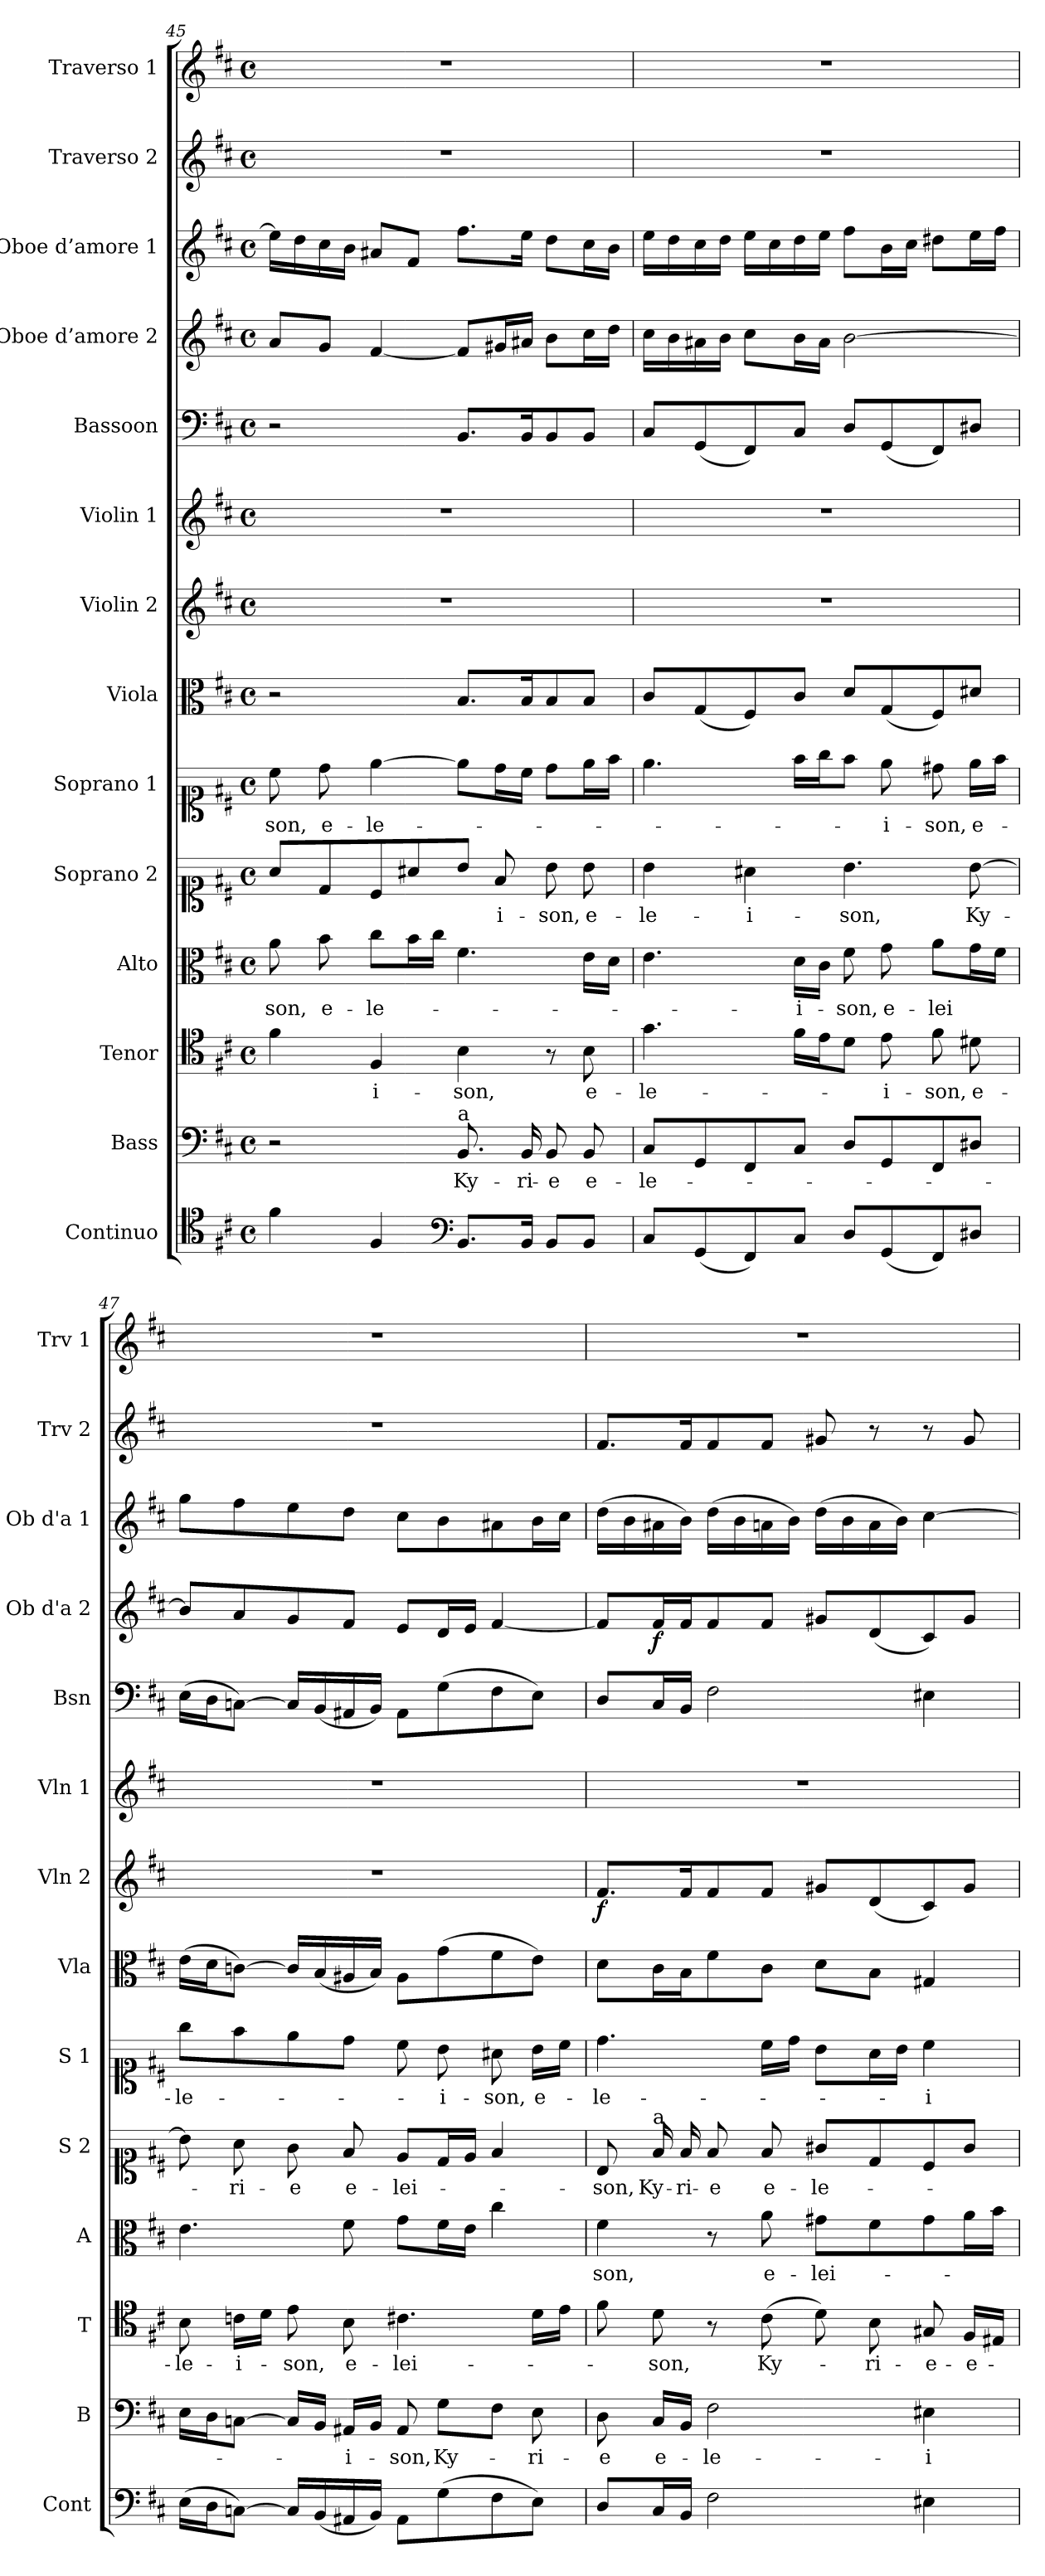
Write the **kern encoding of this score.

**kern	**kern	**text	**kern	**text	**kern	**text	**kern	**text	**kern	**text	**kern	**kern	**dynam	**kern	**kern	**kern	**dynam	**kern	**kern	**kern
*part14	*part13	*part13	*part12	*part12	*part11	*part11	*part10	*part10	*part9	*part9	*part8	*part7	*part7	*part6	*part5	*part4	*part4	*part3	*part2	*part1
*staff14	*staff13	*staff13	*staff12	*staff12	*staff11	*staff11	*staff10	*staff10	*staff9	*staff9	*staff8	*staff7	*staff7	*staff6	*staff5	*staff4	*staff4	*staff3	*staff2	*staff1
*I"Continuo	*I"Bass	*	*I"Tenor	*	*I"Alto	*	*I"Soprano 2	*	*I"Soprano 1	*	*I"Viola	*I"Violin 2	*	*I"Violin 1	*I"Bassoon	*I"Oboe d’amore 2	*	*I"Oboe d’amore 1	*I"Traverso 2	*I"Traverso 1
*I'Cont	*I'B	*	*I'T	*	*I'A	*	*I'S 2	*	*I'S 1	*	*I'Vla	*I'Vln 2	*	*I'Vln 1	*I'Bsn	*I'Ob d'a 2	*	*I'Ob d'a 1	*I'Trv 2	*I'Trv 1
*clefC4	*clefF4	*	*clefC4	*	*clefC3	*	*clefC1	*	*clefC1	*	*clefC3	*clefG2	*	*clefG2	*clefF4	*clefG2	*	*clefG2	*clefG2	*clefG2
*k[f#c#]	*k[f#c#]	*	*k[f#c#]	*	*k[f#c#]	*	*k[f#c#]	*	*k[f#c#]	*	*k[f#c#]	*k[f#c#]	*	*k[f#c#]	*k[f#c#]	*k[f#c#]	*	*k[f#c#]	*k[f#c#]	*k[f#c#]
*M4/4	*M4/4	*	*M4/4	*	*M4/4	*	*M4/4	*	*M4/4	*	*M4/4	*M4/4	*	*M4/4	*M4/4	*M4/4	*	*M4/4	*M4/4	*M4/4
*met(c)	*met(c)	*	*met(c)	*	*met(c)	*	*met(c)	*	*met(c)	*	*met(c)	*met(c)	*	*met(c)	*met(c)	*met(c)	*	*met(c)	*met(c)	*met(c)
=45	=45	=45	=45	=45	=45	=45	=45	=45	=45	=45	=45	=45	=45	=45	=45	=45	=45	=45	=45	=45
!	!	!	!	!	!	!LO:LY:b	!	!	!	!LO:LY:b	!	!	!	!	!	!	!	!	!	!
4f#\	2r	.	4f#\	.	8a\	son,	8a/L	.	8cc#\	-son,	2r	1r	.	1r	2r	8a/L	.	16ee\LL]	1r	1r
.	.	.	.	.	.	.	.	.	.	.	.	.	.	.	.	.	.	16dd\	.	.
!	!	!	!	!	!	!LO:LY:b	!	!	!	!LO:LY:b	!	!	!	!	!	!	!	!	!	!
.	.	.	.	.	8b\	e-	8d/	.	8dd\	e-	.	.	.	.	.	8g/J	.	16cc#\	.	.
.	.	.	.	.	.	.	.	.	.	.	.	.	.	.	.	.	.	16b\JJ	.	.
!	!	!	!	!LO:LY:b	!	!LO:LY:b	!	!	!	!LO:LY:b	!	!	!	!	!	!	!	!	!	!
4F#/	.	.	4F#/	-i-	8cc#\L	-le-	8c#/	.	[4ee\	-le-	.	.	.	.	.	[4f#/	.	8a#X/L	.	.
.	.	.	.	.	16b\L	.	8a#X/	.	.	.	.	.	.	.	.	.	.	8f#/J	.	.
.	.	.	.	.	16cc#\JJ	.	.	.	.	.	.	.	.	.	.	.	.	.	.	.
*clefF4	*	*	*	*	*	*	*	*	*	*	*	*	*	*	*	*	*	*	*	*
!	!LO:TX:a:t=a	!	!	!	!	!	!	!	!	!	!	!	!	!	!	!	!	!	!	!
!	!	!LO:LY:b	!	!LO:LY:b	!	!	!	!	!	!	!	!	!	!	!	!	!	!	!	!
8.BB/L	8.BB/	Ky-	4B\	-son,	4.f#\	.	8b/J	.	8ee\L]	.	8.B/L	.	.	.	8.BB/L	8f#/L]	.	8.ff#\L	.	.
!	!	!	!	!	!	!	!	!LO:LY:b	!	!	!	!	!	!	!	!	!	!	!	!
.	.	.	.	.	.	.	8f#/	-i-	16dd\L	.	.	.	.	.	.	16g#X/L	.	.	.	.
!	!	!LO:LY:b	!	!	!	!	!	!	!	!	!	!	!	!	!	!	!	!	!	!
16BB/Jk	16BB/	-ri-	.	.	.	.	.	.	16cc#\JJ	.	16B/K	.	.	.	16BB/K	16a#X/JJ	.	16ee\Jk	.	.
!	!	!LO:LY:b	!	!	!	!	!	!LO:LY:b	!	!	!	!	!	!	!	!	!	!	!	!
8BB/L	8BB/	-e	8r	.	.	.	8b\	-son,	8dd\L	.	8B/	.	.	.	8BB/	8b\L	.	8dd\L	.	.
!	!	!LO:LY:b	!	!LO:LY:b	!	!	!	!LO:LY:b	!	!	!	!	!	!	!	!	!	!	!	!
8BB/J	8BB/	e-	8B\	e-	16e\LL	.	8b\	e-	16ee\L	.	8B/J	.	.	.	8BB/J	16cc#\L	.	16cc#\L	.	.
.	.	.	.	.	16d\JJ	.	.	.	16ff#\JJ	.	.	.	.	.	.	16dd\JJ	.	16b\JJ	.	.
!!LO:PB:g=z
=46	=46	=46	=46	=46	=46	=46	=46	=46	=46	=46	=46	=46	=46	=46	=46	=46	=46	=46	=46	=46
!	!	!LO:LY:b	!	!LO:LY:b	!	!	!	!LO:LY:b	!	!	!	!	!	!	!	!	!	!	!	!
8C#/L	8C#/L	-le-	4.g\	-le-	4.e\	.	4b\	-le-	4.ee\	.	8c#/L	1r	.	1r	8C#/L	16cc#\LL	.	16ee\LL	1r	1r
.	.	.	.	.	.	.	.	.	.	.	.	.	.	.	.	16b\	.	16dd\	.	.
(8GG/	8GG/	.	.	.	.	.	.	.	.	.	(8G/	.	.	.	(8GG/	16a#X\	.	16cc#\	.	.
.	.	.	.	.	.	.	.	.	.	.	.	.	.	.	.	16b\JJ	.	16dd\JJ	.	.
!	!	!	!	!	!	!	!	!LO:LY:b	!	!	!	!	!	!	!	!	!	!	!	!
8FF#/)	8FF#/	.	.	.	.	.	4a#X\	-i-	.	.	8F#/)	.	.	.	8FF#/)	8cc#\L	.	16ee\LL	.	.
.	.	.	.	.	.	.	.	.	.	.	.	.	.	.	.	.	.	16cc#\	.	.
!	!	!	!	!	!	!LO:LY:b	!	!	!	!	!	!	!	!	!	!	!	!	!	!
8C#/J	8C#/J	.	16f#\LL	.	16d\LL	-i-	.	.	16ff#\LL	.	8c#/J	.	.	.	8C#/J	16b\L	.	16dd\	.	.
.	.	.	16e\J	.	16c#\JJ	.	.	.	16gg\J	.	.	.	.	.	.	16a#\JJ	.	16ee\JJ	.	.
!	!	!	!	!	!	!LO:LY:b	!	!LO:LY:b	!	!	!	!	!	!	!	!	!	!	!	!
8D/L	8D/L	.	8d\J	.	8f#\	-son,	4.b\	-son,	8ff#\J	.	8d/L	.	.	.	8D/L	[2b\	.	8ff#\L	.	.
!	!	!	!	!LO:LY:b	!	!LO:LY:b	!	!	!	!LO:LY:b	!	!	!	!	!	!	!	!	!	!
(8GG/	8GG/	.	8e\	-i-	8g\	e-	.	.	8ee\	-i-	(8G/	.	.	.	(8GG/	.	.	16b\L	.	.
.	.	.	.	.	.	.	.	.	.	.	.	.	.	.	.	.	.	16cc#\JJ	.	.
!	!	!	!	!LO:LY:b	!	!LO:LY:b	!	!	!	!LO:LY:b	!	!	!	!	!	!	!	!	!	!
8FF#/)	8FF#/	.	8f#\	-son,	8a\L	-lei	.	.	8dd#X\	-son,	8F#/)	.	.	.	8FF#/)	.	.	8dd#X\L	.	.
!	!	!	!	!LO:LY:b	!	!	!	!LO:LY:b	!	!LO:LY:b	!	!	!	!	!	!	!	!	!	!
8D#X/J	8D#X/J	.	8d#X\	e-	16g\L	.	[8b\	Ky-	16ee\LL	e-	8d#X/J	.	.	.	8D#X/J	.	.	16ee\L	.	.
.	.	.	.	.	16f#\JJ	.	.	.	16ff#\JJ	.	.	.	.	.	.	.	.	16ff#\JJ	.	.
=47	=47	=47	=47	=47	=47	=47	=47	=47	=47	=47	=47	=47	=47	=47	=47	=47	=47	=47	=47	=47
!	!	!	!	!LO:LY:b	!	!	!	!	!	!LO:LY:b	!	!	!	!	!	!	!	!	!	!
(16E\LL	16E\LL	.	8B\	-le-	4.e\	.	8b\]	.	8gg\L	-le-	(16e\LL	1r	.	1r	(16E\LL	8b/L]	.	8gg\L	1r	1r
16D\J	16D\J	.	.	.	.	.	.	.	.	.	16d\J	.	.	.	16D\J	.	.	.	.	.
!	!	!	!	!LO:LY:b	!	!	!	!LO:LY:b	!	!	!	!	!	!	!	!	!	!	!	!
[8Cn\J)	[8Cn\J	.	16cn\LL	-i-	.	.	8a\	-ri-	8ff#\	.	[8cn\J)	.	.	.	[8Cn\J)	8a/	.	8ff#\	.	.
.	.	.	16d\JJ	.	.	.	.	.	.	.	.	.	.	.	.	.	.	.	.	.
!	!	!	!	!LO:LY:b	!	!	!	!LO:LY:b	!	!	!	!	!	!	!	!	!	!	!	!
16C/LL]	16C/LL]	.	8e\	-son,	.	.	8g\	-e	8ee\	.	16c/LL]	.	.	.	16C/LL]	8g/	.	8ee\	.	.
(16BB/	16BB/JJ	.	.	.	.	.	.	.	.	.	(16B/	.	.	.	(16BB/	.	.	.	.	.
!	!	!LO:LY:b	!	!LO:LY:b	!	!	!	!LO:LY:b	!	!	!	!	!	!	!	!	!	!	!	!
16AA#X/	16AA#X/LL	-i-	8B\	e-	8f#\	.	8f#/	e-	8dd\J	.	16A#X/	.	.	.	16AA#X/	8f#/J	.	8dd\J	.	.
16BB/JJ)	16BB/JJ	.	.	.	.	.	.	.	.	.	16B/JJ)	.	.	.	16BB/JJ)	.	.	.	.	.
!	!	!LO:LY:b	!	!LO:LY:b	!	!	!	!LO:LY:b	!	!	!	!	!	!	!	!	!	!	!	!
8AA#\L	8AA#/	-son,	4.c#X\	-lei-	8g\L	.	8e/L	-lei-	8cc#\	.	8A#\L	.	.	.	8AA#\L	8e/L	.	8cc#\L	.	.
!	!	!LO:LY:b	!	!	!	!	!	!	!	!LO:LY:b	!	!	!	!	!	!	!	!	!	!
(8G\	8G\L	Ky-	.	.	16f#\L	.	16d/L	.	8b\	-i-	(8g\	.	.	.	(8G\	16d/L	.	8b\	.	.
.	.	.	.	.	16e\JJ	.	16e/JJ	.	.	.	.	.	.	.	.	16e/JJ	.	.	.	.
!	!	!	!	!	!	!	!	!	!	!LO:LY:b	!	!	!	!	!	!	!	!	!	!
8F#\	8F#\J	.	.	.	4cc#\	.	4f#/	.	8a#X\	-son,	8f#\	.	.	.	8F#\	[4f#/	.	8a#X\	.	.
!	!	!LO:LY:b	!	!	!	!	!	!	!	!LO:LY:b	!	!	!	!	!	!	!	!	!	!
8E\J)	8E\	-ri-	16d\LL	.	.	.	.	.	16b\LL	e-	8e\J)	.	.	.	8E\J)	.	.	16b\L	.	.
.	.	.	16e\JJ	.	.	.	.	.	16cc#\JJ	.	.	.	.	.	.	.	.	16cc#\JJ	.	.
=48	=48	=48	=48	=48	=48	=48	=48	=48	=48	=48	=48	=48	=48	=48	=48	=48	=48	=48	=48	=48
!	!	!LO:LY:b	!	!	!	!LO:LY:b	!	!LO:LY:b	!	!LO:LY:b	!	!	!LO:DY:b	!	!	!	!	!	!	!
8D/L	8D\	-e	8f#\	.	4f#\	son,	8B/	-son,	4.dd\	-le-	8d\L	8.f#/L	f	1r	8D/L	8f#/L]	.	(16dd\LL	8.f#/L	1r
.	.	.	.	.	.	.	.	.	.	.	.	.	.	.	.	.	.	16b\	.	.
!	!	!	!	!	!	!	!LO:TX:a:t=a	!	!	!	!	!	!	!	!	!	!	!	!	!
!	!	!LO:LY:b	!	!LO:LY:b	!	!	!	!LO:LY:b	!	!	!	!	!	!	!	!	!LO:DY:b	!	!	!
16C#/L	16C#/LL	e-	8d\	-son,	.	.	16f#/	Ky-	.	.	16c#\L	.	.	.	16C#/L	16f#/L	f	16a#X\	.	.
!	!	!	!	!	!	!	!	!LO:LY:b	!	!	!	!	!	!	!	!	!	!	!	!
16BB/JJ	16BB/JJ	.	.	.	.	.	16f#/	-ri-	.	.	16B\J	16f#/K	.	.	16BB/JJ	16f#/J	.	16b\JJ)	16f#/K	.
!	!	!LO:LY:b	!	!	!	!	!	!LO:LY:b	!	!	!	!	!	!	!	!	!	!	!	!
2F#\	2F#\	-le-	8r	.	8r	.	8f#/	-e	.	.	8f#\	8f#/	.	.	2F#\	8f#/	.	(16dd\LL	8f#/	.
.	.	.	.	.	.	.	.	.	.	.	.	.	.	.	.	.	.	16b\	.	.
!	!	!	!	!LO:LY:b	!	!LO:LY:b	!	!LO:LY:b	!	!	!	!	!	!	!	!	!	!	!	!
.	.	.	(8c#\	Ky-	8a\	e-	8f#/	e-	16cc#\LL	.	8c#\J	8f#/J	.	.	.	8f#/J	.	16an\	8f#/J	.
.	.	.	.	.	.	.	.	.	16dd\JJ	.	.	.	.	.	.	.	.	16b\JJ)	.	.
!	!	!	!	!	!	!LO:LY:b	!	!LO:LY:b	!	!	!	!	!	!	!	!	!	!	!	!
.	.	.	8d\)	.	8g#X\L	-lei-	8g#X/L	-le-	8b\L	.	8d\L	8g#X/L	.	.	.	8g#X/L	.	(16dd\LL	8g#X/	.
.	.	.	.	.	.	.	.	.	.	.	.	.	.	.	.	.	.	16b\	.	.
!	!	!	!	!LO:LY:b	!	!	!	!	!	!	!	!	!	!	!	!	!	!	!	!
.	.	.	8B\	-ri-	8f#\	.	8d/	.	16a\L	.	8B\J	(8d/	.	.	.	(8d/	.	16a\	8r	.
.	.	.	.	.	.	.	.	.	16b\JJ	.	.	.	.	.	.	.	.	16b\JJ)	.	.
!	!	!LO:LY:b	!	!LO:LY:b	!	!	!	!	!	!LO:LY:b	!	!	!	!	!	!	!	!	!	!
4E#X\	4E#X\	-i-	8G#X/	-e-	8g#\	.	8c#/	.	4cc#\	-i-	4G#X/	8c#/)	.	.	4E#X\	8c#/)	.	[4cc#\	8r	.
!	!	!	!	!LO:LY:b	!	!	!	!	!	!	!	!	!	!	!	!	!	!	!	!
.	.	.	16F#/LL	-e-	16a\L	.	8g#/J	.	.	.	.	8g#/J	.	.	.	8g#/J	.	.	8g#/	.
.	.	.	16E#X/JJ	.	16b\JJ	.	.	.	.	.	.	.	.	.	.	.	.	.	.	.
=	=	=	=	=	=	=	=	=	=	=	=	=	=	=	=	=	=	=	=	=
*-	*-	*-	*-	*-	*-	*-	*-	*-	*-	*-	*-	*-	*-	*-	*-	*-	*-	*-	*-	*-
